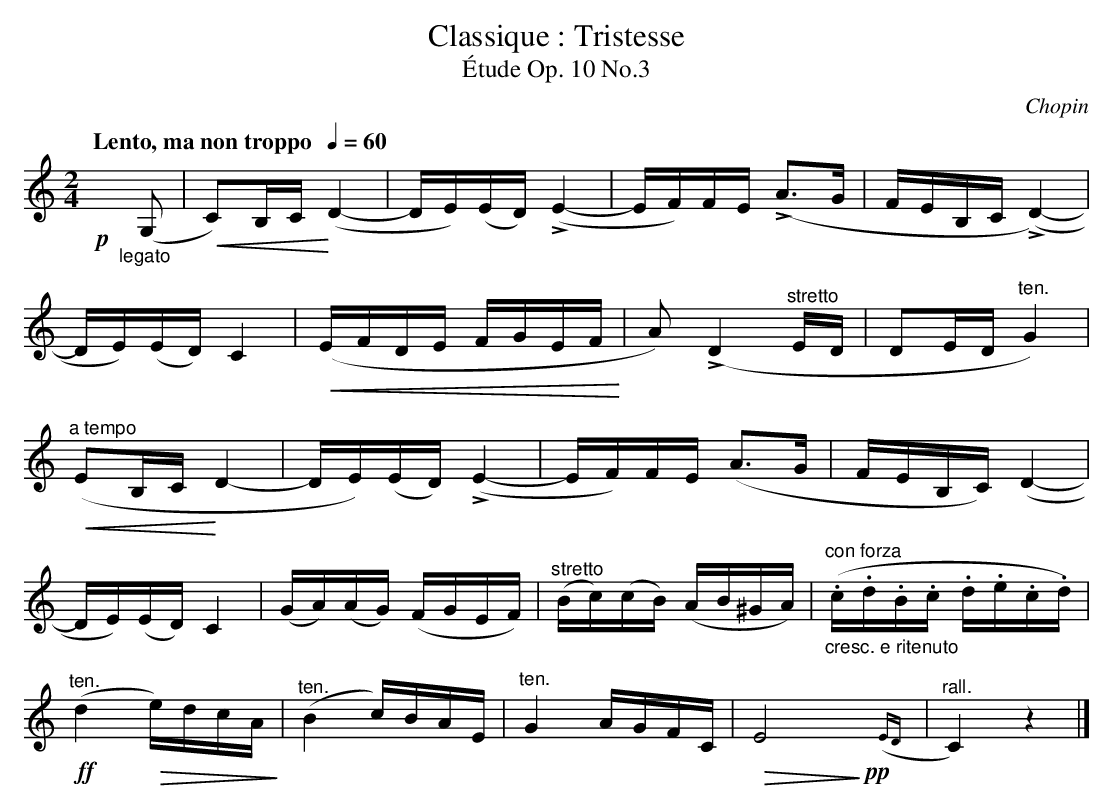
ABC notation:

X:1
T:Classique : Tristesse
T:Étude Op. 10 No.3
C:Chopin
U:T = !trill!
U:P = !fermata!% Point d'orgue
U:L = !tenuto!% Louré
U:M = !accent!% Mphasis
M:2/4
L:1/16
Q:"Lento, ma non troppo  "1/4=60
K:Cmaj clef=treble
!p!yy "_legato"y (G,2 | !<(! C2)B,C !<)! (D4- | DE)(ED) (ME4- | EF)FE (MA3G | FEB,C (MD4-) |
DE)(ED) C4 | !<(!(EFDE FGEF !<)! | A2) (MD4 "^stretto" ED | D2ED "^ten." G4) |
"^a tempo" !<(!(E2B,C!<)! D4- | DE)(ED) (ME4- | EF)FE (A3G | FEB,C) (D4- |
DE)(ED) C4 | (GA)(AG) (FGEF) | "^stretto" (Bc)(cB) (AB^GA) | "_cresc. e ritenuto" "^con forza" (.c.d.B.c .d.e.c.d) |
!ff! "^ten." (d4- !>(!e)dcA!>)! | "^ten." (B4 c)BAE | "^ten."G4 AGFC | !>(!E8 !>)! !pp! y({ED} | "^rall." C4) z4 |]
